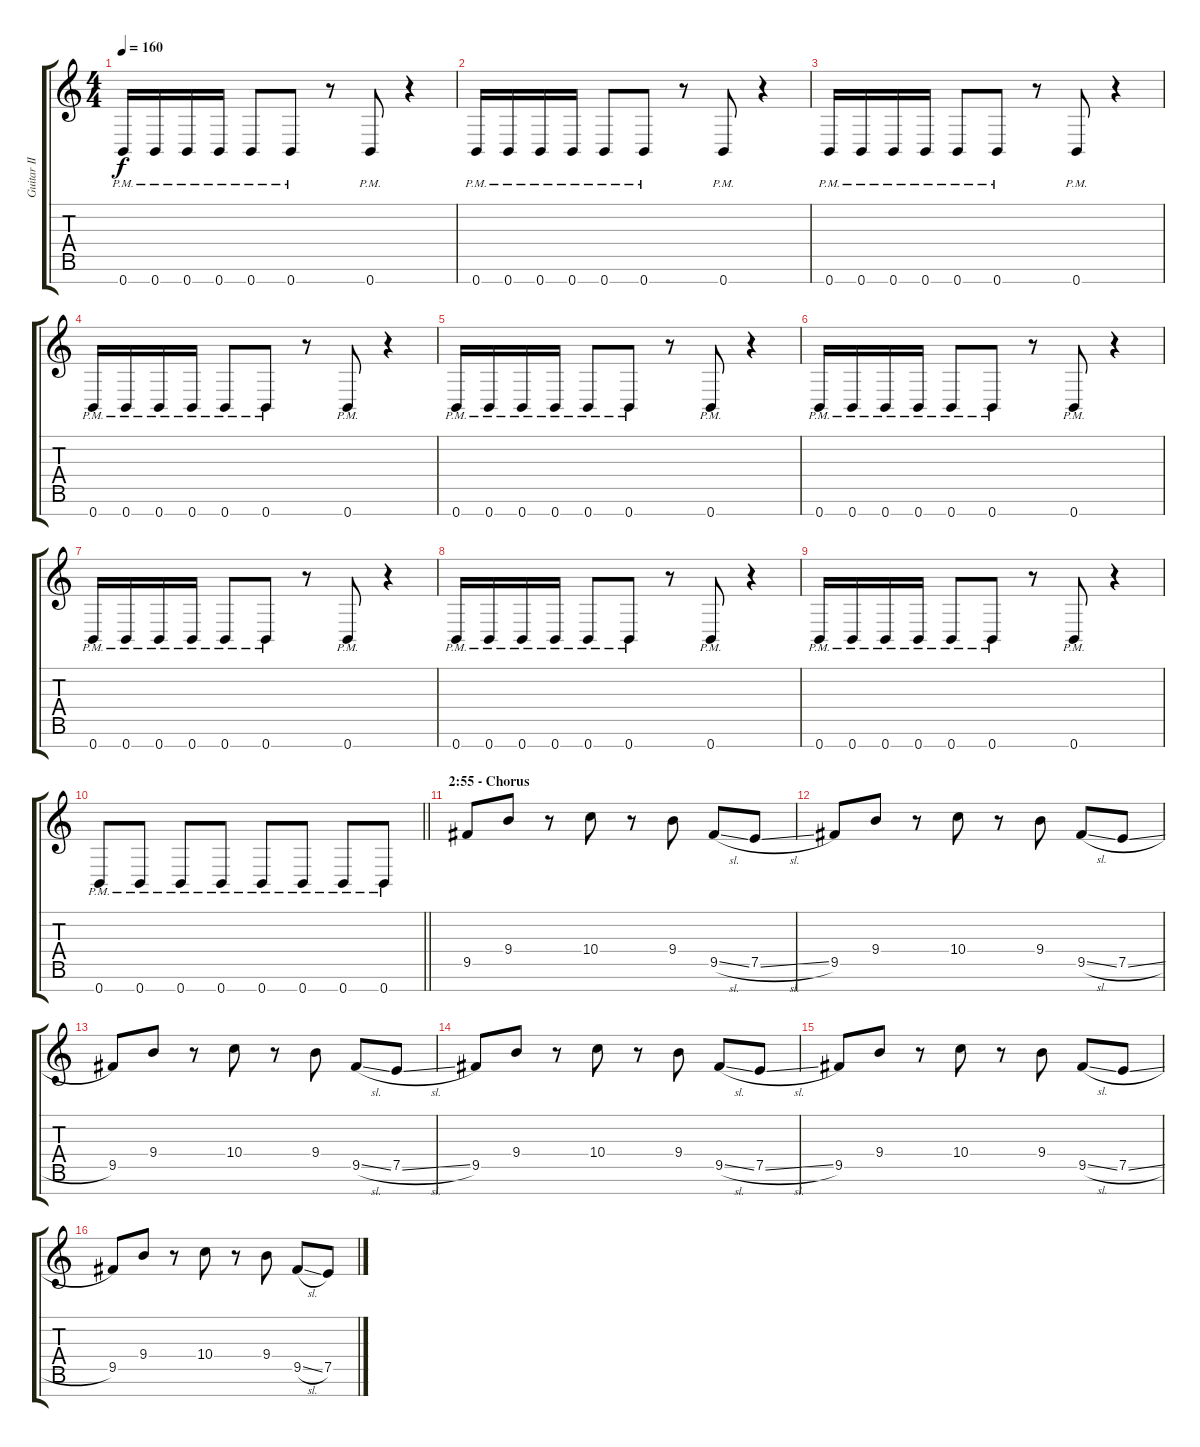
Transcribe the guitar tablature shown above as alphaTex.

\track ("Guitar II - Distortion [Rythm]" "Guitar II ") {instrument distortionguitar}
\staff {score tabs}
\tuning (E4 B3 G3 D3 A2 E2 B1) {hide}
\ts (4 4)
\tempo 160
\clef g2
\ks c
0.7{pm}.16{dy f} 0.7{pm}.16 0.7{pm}.16 0.7{pm}.16 0.7{pm}.8 0.7{pm}.8 r.8 0.7{pm}.8 r.4 |
0.7{pm}.16 0.7{pm}.16 0.7{pm}.16 0.7{pm}.16 0.7{pm}.8 0.7{pm}.8 r.8 0.7{pm}.8 r.4 |
0.7{pm}.16 0.7{pm}.16 0.7{pm}.16 0.7{pm}.16 0.7{pm}.8 0.7{pm}.8 r.8 0.7{pm}.8 r.4 |
0.7{pm}.16 0.7{pm}.16 0.7{pm}.16 0.7{pm}.16 0.7{pm}.8 0.7{pm}.8 r.8 0.7{pm}.8 r.4 |
0.7{pm}.16 0.7{pm}.16 0.7{pm}.16 0.7{pm}.16 0.7{pm}.8 0.7{pm}.8 r.8 0.7{pm}.8 r.4 |
0.7{pm}.16 0.7{pm}.16 0.7{pm}.16 0.7{pm}.16 0.7{pm}.8 0.7{pm}.8 r.8 0.7{pm}.8 r.4 |
0.7{pm}.16 0.7{pm}.16 0.7{pm}.16 0.7{pm}.16 0.7{pm}.8 0.7{pm}.8 r.8 0.7{pm}.8 r.4 |
0.7{pm}.16 0.7{pm}.16 0.7{pm}.16 0.7{pm}.16 0.7{pm}.8 0.7{pm}.8 r.8 0.7{pm}.8 r.4 |
0.7{pm}.16 0.7{pm}.16 0.7{pm}.16 0.7{pm}.16 0.7{pm}.8 0.7{pm}.8 r.8 0.7{pm}.8 r.4 |
\barLineRight lightlight
0.7{pm}.8 0.7{pm}.8 0.7{pm}.8 0.7{pm}.8 0.7{pm}.8 0.7{pm}.8 0.7{pm}.8 0.7{pm}.8 |
\section ("" "2:55 - Chorus")
9.5.8 9.4.8 r.8 10.4.8 r.8 9.4.8 9.5{sl}.8 7.5{sl}.8 |
9.5.8 9.4.8 r.8 10.4.8 r.8 9.4.8 9.5{sl}.8 7.5{sl}.8 |
9.5.8 9.4.8 r.8 10.4.8 r.8 9.4.8 9.5{sl}.8 7.5{sl}.8 |
9.5.8 9.4.8 r.8 10.4.8 r.8 9.4.8 9.5{sl}.8 7.5{sl}.8 |
9.5.8 9.4.8 r.8 10.4.8 r.8 9.4.8 9.5{sl}.8 7.5{sl}.8 |
9.5.8 9.4.8 r.8 10.4.8 r.8 9.4.8 9.5{sl}.8 7.5{sl}.8
